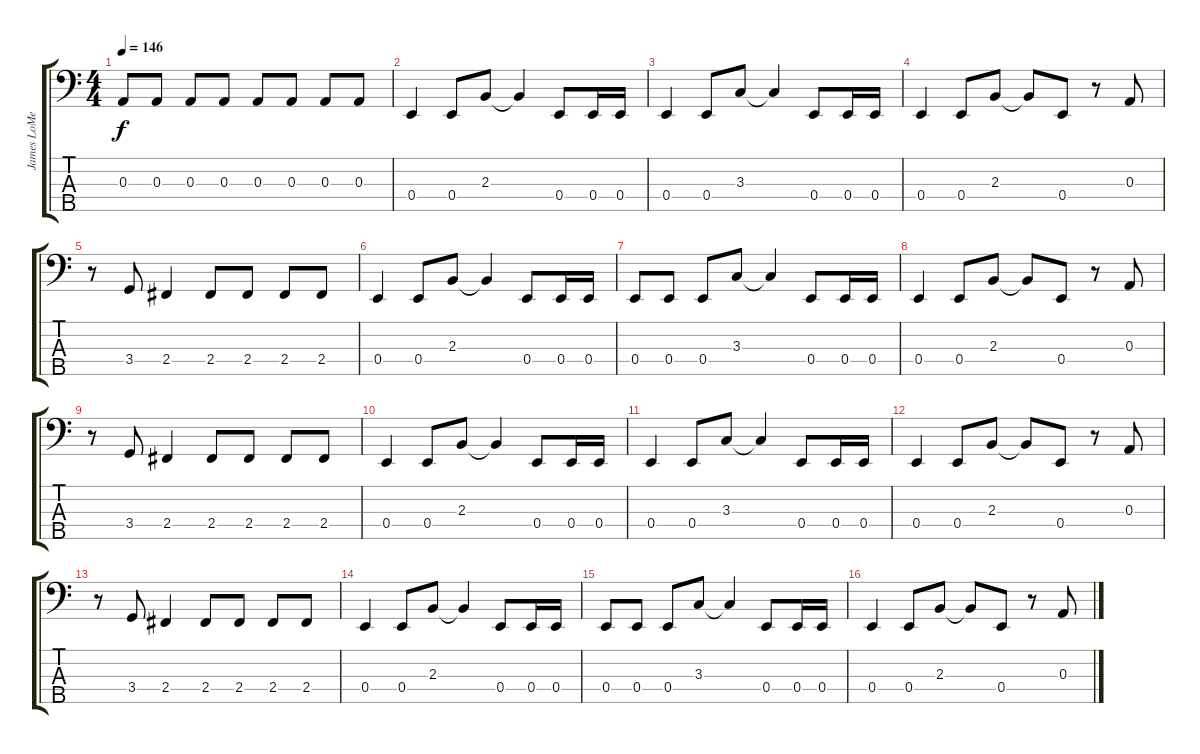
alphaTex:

\track ("James LoMenzo" "James LoMe") {instrument electricbasspick}
\staff {score tabs}
\tuning (G2 D2 A1 E1 B0) {hide}
\ts (4 4)
\tempo 146
\clef f4
\ks c
0.3.8{dy f} 0.3.8 0.3.8 0.3.8 0.3.8 0.3.8 0.3.8 0.3.8 |
0.4.4 0.4.8 2.3.8 2.3{t}.4 0.4.8 0.4.16 0.4.16 |
0.4.4 0.4.8 3.3.8 3.3{t}.4 0.4.8 0.4.16 0.4.16 |
0.4.4 0.4.8 2.3.8 2.3{t}.8 0.4.8 r.8 0.3.8 |
r.8 3.4.8 2.4.4 2.4.8 2.4.8 2.4.8 2.4.8 |
0.4.4 0.4.8 2.3.8 2.3{t}.4 0.4.8 0.4.16 0.4.16 |
0.4.8 0.4.8 0.4.8 3.3.8 3.3{t}.4 0.4.8 0.4.16 0.4.16 |
0.4.4 0.4.8 2.3.8 2.3{t}.8 0.4.8 r.8 0.3.8 |
r.8 3.4.8 2.4.4 2.4.8 2.4.8 2.4.8 2.4.8 |
0.4.4 0.4.8 2.3.8 2.3{t}.4 0.4.8 0.4.16 0.4.16 |
0.4.4 0.4.8 3.3.8 3.3{t}.4 0.4.8 0.4.16 0.4.16 |
0.4.4 0.4.8 2.3.8 2.3{t}.8 0.4.8 r.8 0.3.8 |
r.8 3.4.8 2.4.4 2.4.8 2.4.8 2.4.8 2.4.8 |
0.4.4 0.4.8 2.3.8 2.3{t}.4 0.4.8 0.4.16 0.4.16 |
0.4.8 0.4.8 0.4.8 3.3.8 3.3{t}.4 0.4.8 0.4.16 0.4.16 |
0.4.4 0.4.8 2.3.8 2.3{t}.8 0.4.8 r.8 0.3.8
